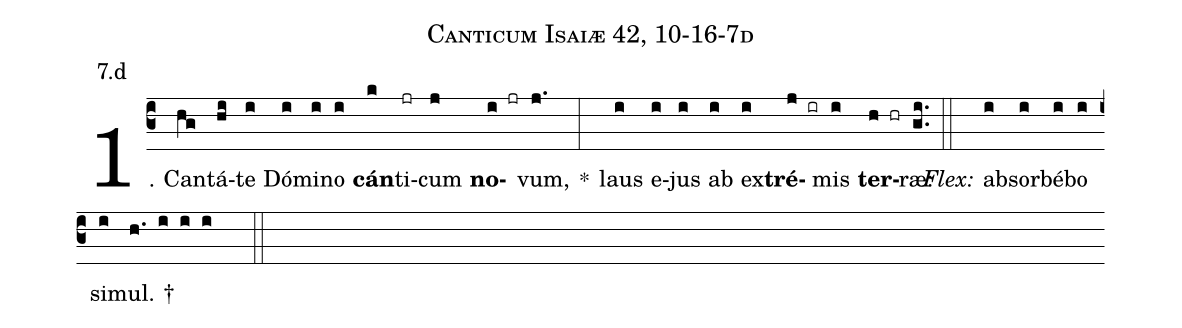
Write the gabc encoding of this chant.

name: Canticum Isaiæ 42, 10-16-7d;
annotation: 7.d;
%%
(c3)1. Can(hg)tá(hi)te(i) Dó(i)mi(i)no(i) <b>cán</b>(k)ti(jr)cum(j) <b>no</b>(i jr)vum,(j.) *(:) laus(i) e(i)jus(i) ab(i) ex(i)<b>tré</b>(j ir)mis(i) <b>ter</b>(h hr)ræ:(gi..) (::)
<i>Flex:</i>()  ab(i)sor(i)bé(i)bo(i) si(i)mul. †(h. i i i  ::)
